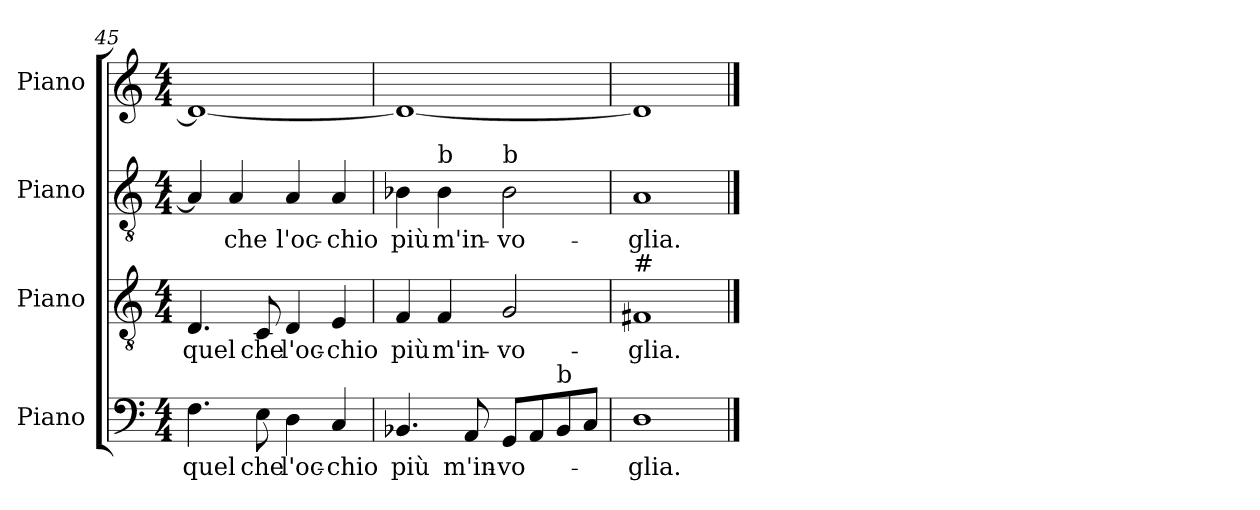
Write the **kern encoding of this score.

**kern	**text	**kern	**text	**kern	**text	**kern
*part4	*part4	*part3	*part3	*part2	*part2	*part1
*staff4	*staff4	*staff3	*staff3	*staff2	*staff2	*staff1
*I"Piano	*	*I"Piano	*	*I"Piano	*	*I"Piano
*I'Pno.	*	*I'Pno.	*	*I'Pno.	*	*I'Pno.
*clefF4	*	*clefGv2	*	*clefGv2	*	*clefG2
*	*	*ITrd7c12	*	*ITrd7c12	*	*
*k[]	*	*k[]	*	*k[]	*	*k[]
*C:	*	*C:	*	*C:	*	*C:
*M4/4	*	*M4/4	*	*M4/4	*	*M4/4
=45	=45	=45	=45	=45	=45	=45
!	!LO:LY:b:color=#000000	!	!	!	!	!
!	!	!	!LO:LY:b:color=#000000	!	!	!
4.Fi\	quel	4.DDi/	quel	4AAi/]	.	1di_
!	!	!	!	!	!LO:LY:b:color=#000000	!
.	.	.	.	4AAi/	che	.
!	!LO:LY:b:color=#000000	!	!	!	!	!
!	!	!	!LO:LY:b:color=#000000	!	!	!
8Ei\	che	8CCi/	che	.	.	.
!	!LO:LY:b:color=#000000	!	!	!	!	!
!	!	!	!LO:LY:b:color=#000000	!	!	!
!	!	!	!	!	!LO:LY:b:color=#000000	!
4Di\	l'oc-	4DDi/	l'oc-	4AAi/	l'oc-	.
!	!LO:LY:b:color=#000000	!	!	!	!	!
!	!	!	!LO:LY:b:color=#000000	!	!	!
!	!	!	!	!	!LO:LY:b:color=#000000	!
4Ci/	-chio	4EEi/	-chio	4AAi/	-chio	.
=46	=46	=46	=46	=46	=46	=46
!	!LO:LY:b:color=#000000	!	!	!	!	!
!	!	!	!LO:LY:b:color=#000000	!	!	!
!	!	!	!	!	!LO:LY:b:color=#000000	!
4.BB-Xi/	più	4FFi/	più	4BB-Xi\	più	1di_
!	!	!	!LO:LY:b:color=#000000	!	!	!
!	!	!	!	!LO:TX:a:t=b	!	!
!	!	!	!	!	!LO:LY:b:color=#000000	!
.	.	4FFi/	m'in-	4BB-i\	m'in-	.
!	!LO:LY:b:color=#000000	!	!	!	!	!
8AAi/	m'in-	.	.	.	.	.
!	!LO:LY:b:color=#000000	!	!	!	!	!
!	!	!	!LO:LY:b:color=#000000	!	!	!
!	!	!	!	!LO:TX:a:t=b	!	!
!	!	!	!	!	!LO:LY:b:color=#000000	!
8GGi/L	-vo-	2GGi/	-vo-	2BB-i\	-vo-	.
8AAi/	.	.	.	.	.	.
!LO:TX:a:t=b	!	!	!	!	!	!
8BB-i/	.	.	.	.	.	.
8Ci/J	.	.	.	.	.	.
=47	=47	=47	=47	=47	=47	=47
!	!LO:LY:b:color=#000000	!	!	!	!	!
!	!	!	!LO:LY:b:color=#000000	!	!	!
!	!	!LO:TX:a:t=#	!	!	!	!
!	!	!	!	!	!LO:LY:b:color=#000000	!
1Di	-glia.	1FF#i	-glia.	1AAi	-glia.	1di]
==	==	==	==	==	==	==
*-	*-	*-	*-	*-	*-	*-
